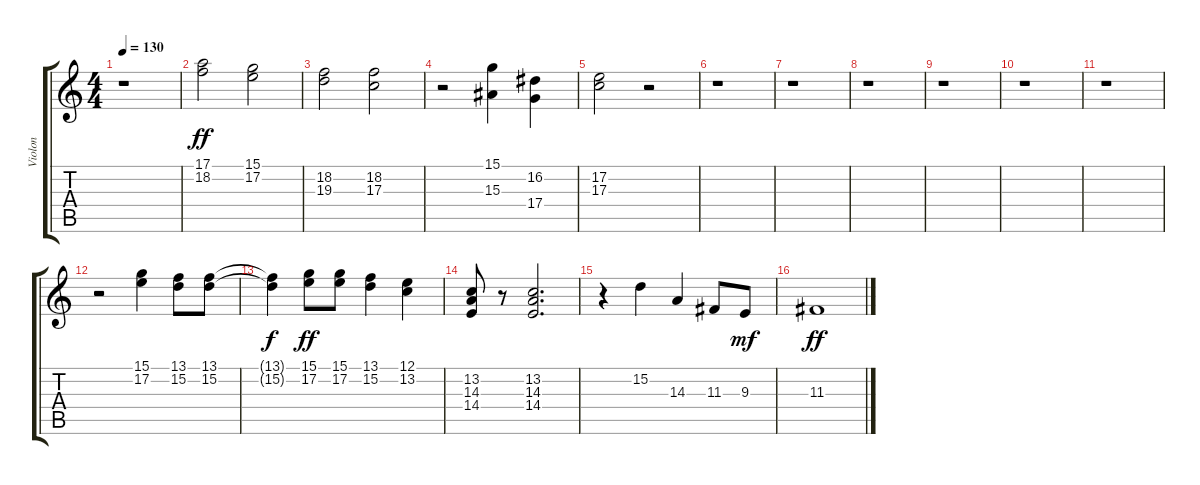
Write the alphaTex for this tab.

\track ("Violon" "Violon") {instrument synthstrings2}
\staff {score tabs}
\tuning (E4 B3 G3 D3 A2 E2) {hide}
\ts (4 4)
\tempo 130
\clef g2
\ks c
r.1{dy ff} |
(17.1 18.2).2 (15.1 17.2).2 |
(18.2 19.3).2 (18.2 17.3).2 |
r.2 (15.1 15.3).4 (16.2 17.4).4 |
(17.2 17.3).2 r.2 |
r.1 |
r.1 |
r.1 |
r.1 |
r.1 |
r.1 |
r.2 (15.1 17.2).4 (13.1 15.2).8 (13.1 15.2).8 |
(13.1{t} 15.2{t}).4{dy f} (15.1 17.2).8{dy ff} (15.1 17.2).8 (13.1 15.2).4 (12.1 13.2).4 |
(13.2 14.3 14.4).8 r.8 (13.2 14.3 14.4).2{d} |
r.4 15.2.4 14.3.4 11.3.8 9.3.8{dy mf} |
11.3.1{dy ff}
